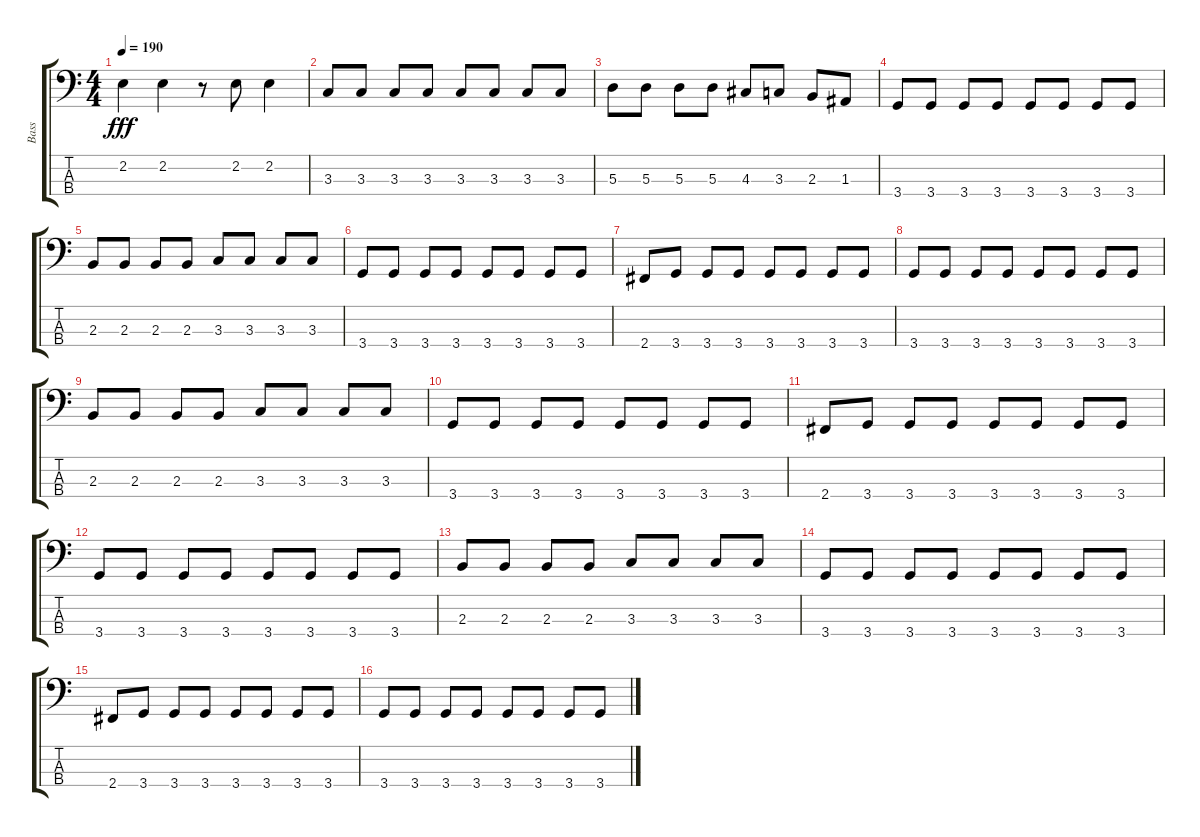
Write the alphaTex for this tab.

\track ("Bass" "Bass") {instrument electricbassfinger}
\staff {score tabs}
\tuning (G2 D2 A1 E1) {hide}
\ts (4 4)
\tempo 190
\clef f4
\ks c
2.2.4{dy fff} 2.2.4 r.8 2.2.8 2.2.4 |
3.3.8 3.3.8 3.3.8 3.3.8 3.3.8 3.3.8 3.3.8 3.3.8 |
5.3.8 5.3.8 5.3.8 5.3.8 4.3.8 3.3.8 2.3.8 1.3.8 |
3.4.8 3.4.8 3.4.8 3.4.8 3.4.8 3.4.8 3.4.8 3.4.8 |
2.3.8 2.3.8 2.3.8 2.3.8 3.3.8 3.3.8 3.3.8 3.3.8 |
3.4.8 3.4.8 3.4.8 3.4.8 3.4.8 3.4.8 3.4.8 3.4.8 |
2.4.8 3.4.8 3.4.8 3.4.8 3.4.8 3.4.8 3.4.8 3.4.8 |
3.4.8 3.4.8 3.4.8 3.4.8 3.4.8 3.4.8 3.4.8 3.4.8 |
2.3.8 2.3.8 2.3.8 2.3.8 3.3.8 3.3.8 3.3.8 3.3.8 |
3.4.8 3.4.8 3.4.8 3.4.8 3.4.8 3.4.8 3.4.8 3.4.8 |
2.4.8 3.4.8 3.4.8 3.4.8 3.4.8 3.4.8 3.4.8 3.4.8 |
3.4.8 3.4.8 3.4.8 3.4.8 3.4.8 3.4.8 3.4.8 3.4.8 |
2.3.8 2.3.8 2.3.8 2.3.8 3.3.8 3.3.8 3.3.8 3.3.8 |
3.4.8 3.4.8 3.4.8 3.4.8 3.4.8 3.4.8 3.4.8 3.4.8 |
2.4.8 3.4.8 3.4.8 3.4.8 3.4.8 3.4.8 3.4.8 3.4.8 |
3.4.8 3.4.8 3.4.8 3.4.8 3.4.8 3.4.8 3.4.8 3.4.8
